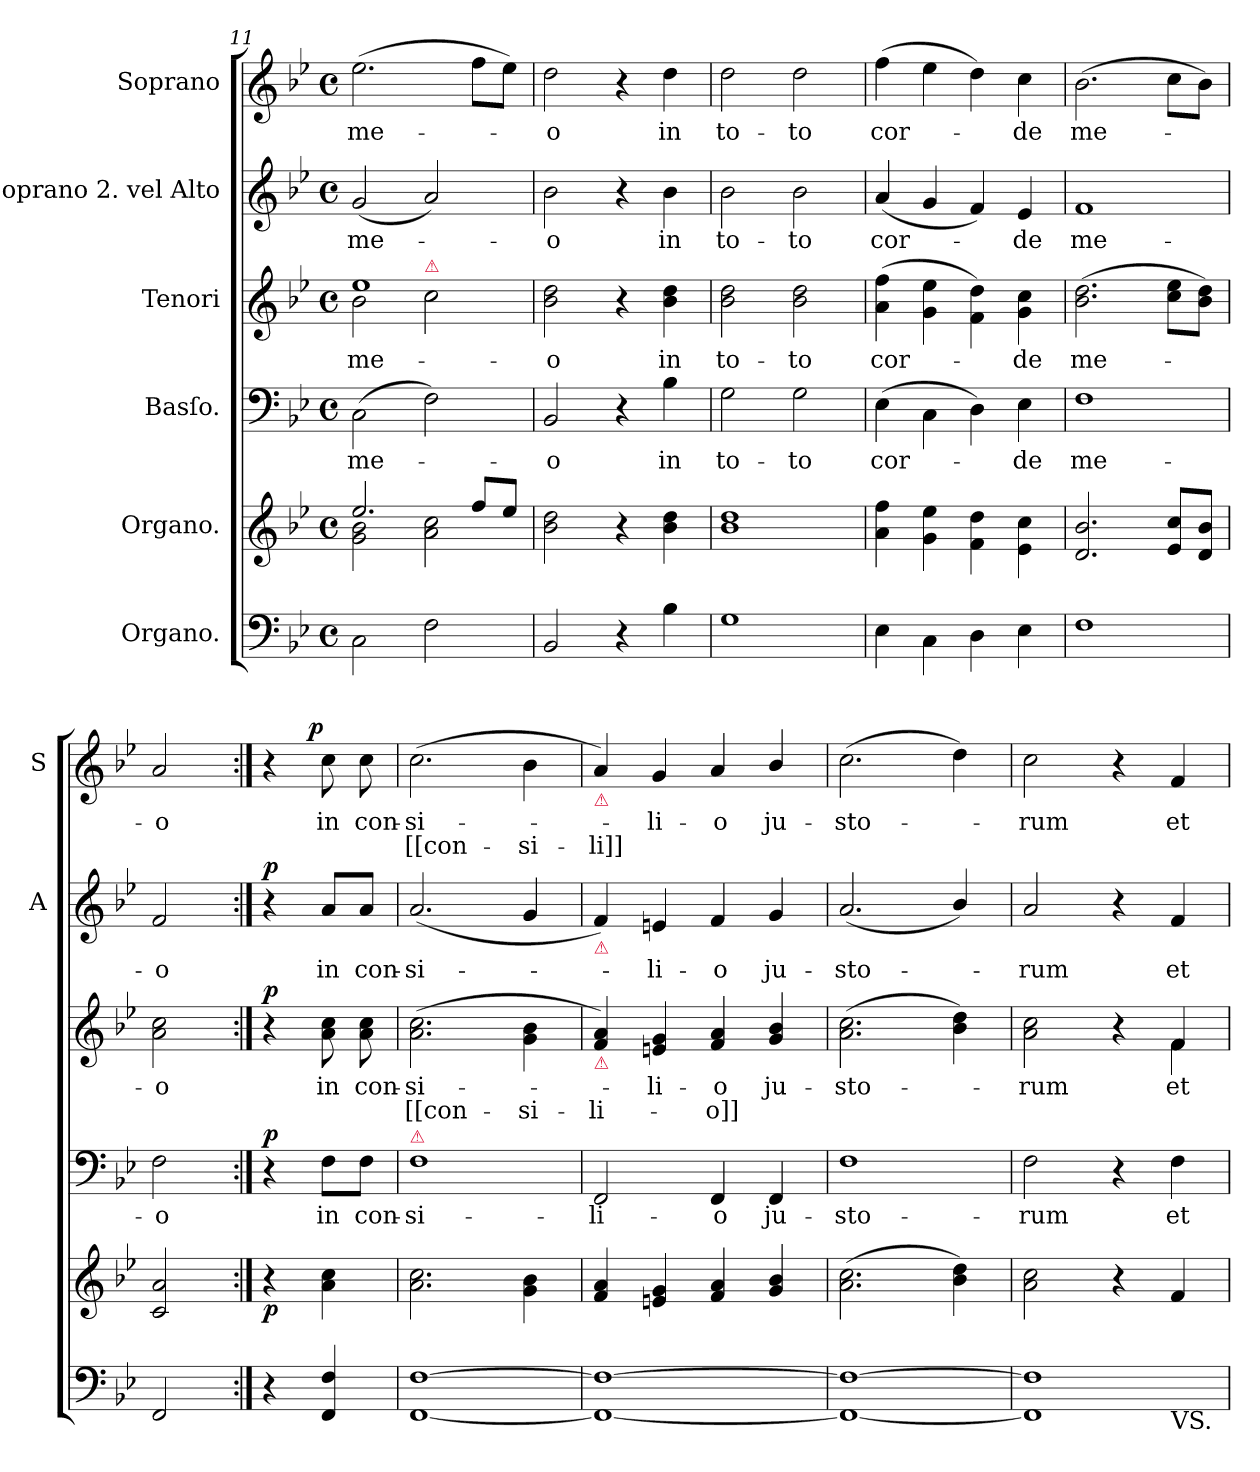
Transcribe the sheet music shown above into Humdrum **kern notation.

**kern	**kern	**dynam	**kern	**text	**dynam	**kern	**text	**text	**dynam	**kern	**text	**dynam	**kern	**text	**text	**dynam
*part6	*part5	*part5	*part4	*part4	*part4	*part3	*part3	*part3	*part3	*part2	*part2	*part2	*part1	*part1	*part1	*part1
*staff6	*staff5	*staff5	*staff4	*staff4	*staff4	*staff3	*staff3	*staff3	*staff3	*staff2	*staff2	*staff2	*staff1	*staff1	*staff1	*staff1
*I"Organo.	*I"Organo.	*	*I"Basſo.	*	*	*I"Tenori	*	*	*	*I"Soprano 2. vel Alto	*	*	*I"Soprano	*	*	*
*	*	*	*	*	*	*	*	*	*	*I'A	*	*	*I'S	*	*	*
*clefF4	*clefG2	*	*clefF4	*	*	*clefG2	*	*	*	*clefG2	*	*	*clefG2	*	*	*
*	*	*	*	*	*	*ITrd8c12	*	*	*	*	*	*	*	*	*	*
*k[b-e-]	*k[b-e-]	*	*k[b-e-]	*	*	*k[b-e-]	*	*	*	*k[b-e-]	*	*	*k[b-e-]	*	*	*
*M4/4	*M4/4	*	*M4/4	*	*	*M4/4	*	*	*	*M4/4	*	*	*M4/4	*	*	*
*met(c)	*met(c)	*	*met(c)	*	*	*met(c)	*	*	*	*met(c)	*	*	*met(c)	*	*	*
=11	=11	=11	=11	=11	=11	=11	=11	=11	=11	=11	=11	=11	=11	=11	=11	=11
*	*^	*	*	*	*	*	*	*	*	*	*	*	*	*	*	*
!	!	!	!	!	!LO:LY:i	!	!	!	!	!	!	!LO:LY:i	!	!	!	!	!
*	*	*	*	*	*	*	*^	*	*	*	*	*	*	*	*	*	*
2C\	2.ee-/	2g\ 2b-\	.	(2C\	me-	.	1e-	2B-\	me-	.	.	(2g/	me-	.	(2.ee-\	me-	.	.
!	!	!	!	!	!	!	!	!LO:TX:a:color=crimson:t=⚠	!	!	!	!	!	!	!	!	!	!
2F\	.	2a\ 2cc\	.	2F\)	.	.	.	2c\	.	.	.	2a/)	.	.	.	.	.	.
.	8ff/L	.	.	.	.	.	.	.	.	.	.	.	.	.	8ff\L	.	.	.
.	8ee-/J	.	.	.	.	.	.	.	.	.	.	.	.	.	8ee-\J)	.	.	.
*	*v	*v	*	*	*	*	*v	*v	*	*	*	*	*	*	*	*	*	*
=12	=12	=12	=12	=12	=12	=12	=12	=12	=12	=12	=12	=12	=12	=12	=12	=12
!	!	!	!	!LO:LY:i	!	!	!	!	!	!	!LO:LY:i	!	!	!	!	!
2BB-/	2b-\ 2dd\	.	2BB-/	-o	.	2B-\ 2d\	-o	.	.	2b-\	o	.	2dd\	-o	.	.
4r	4r	.	4r	.	.	4r	.	.	.	4r	.	.	4r	.	.	.
!	!	!	!	!LO:LY:i	!	!	!	!	!	!	!LO:LY:i	!	!	!	!	!
4B-\	4b-\ 4dd\	.	4B-\	in	.	4B-\ 4d\	in	.	.	4b-\	in	.	4dd\	in	.	.
=13	=13	=13	=13	=13	=13	=13	=13	=13	=13	=13	=13	=13	=13	=13	=13	=13
!	!	!	!	!LO:LY:i	!	!	!	!	!	!	!LO:LY:i	!	!	!	!	!
1G	1b- 1dd	.	2G\	to-	.	2B-\ 2d\	to-	.	.	2b-\	to-	.	2dd\	to-	.	.
!	!	!	!	!LO:LY:i	!	!	!	!	!	!	!LO:LY:i	!	!	!	!	!
.	.	.	2G\	-to	.	2B-\ 2d\	-to	.	.	2b-\	-to	.	2dd\	-to	.	.
=14	=14	=14	=14	=14	=14	=14	=14	=14	=14	=14	=14	=14	=14	=14	=14	=14
!	!	!	!	!LO:LY:i	!	!	!	!	!	!	!LO:LY:i	!	!	!	!	!
4E-\	4a\ 4ff\	.	(4E-\	cor-	.	(4A\ 4f\	cor-	.	.	(4a/	cor-	.	(4ff\	cor-	.	.
4C\	4g\ 4ee-\	.	4C\	.	.	4G\ 4e-\	.	.	.	4g/	.	.	4ee-\	.	.	.
4D\	4f\ 4dd\	.	4D\)	.	.	4F\ 4d\)	.	.	.	4f/)	.	.	4dd\)	.	.	.
!	!	!	!	!LO:LY:i	!	!	!	!	!	!	!LO:LY:i	!	!	!	!	!
4E-\	4e-\ 4cc\	.	4E-\	-de	.	4G\ 4c\	-de	.	.	4e-/	-de	.	4cc\	-de	.	.
=15	=15	=15	=15	=15	=15	=15	=15	=15	=15	=15	=15	=15	=15	=15	=15	=15
!	!	!	!	!LO:LY:i	!	!	!	!	!	!	!LO:LY:i	!	!	!	!	!
1F	2.d/ 2.b-/	.	1F	me-	.	(2.B-\ 2.d\	me-	.	.	1f	me-	.	(2.b-\	me-	.	.
.	8e-/ 8cc/L	.	.	.	.	8c\ 8e-\L	.	.	.	.	.	.	8cc\L	.	.	.
.	8d/ 8b-/J	.	.	.	.	8B-\ 8d\J)	.	.	.	.	.	.	8b-\J)	.	.	.
=	=	=	=	=	=	=	=	=	=	=	=	=	=	=	=	=
!	!	!	!	!LO:LY:i	!	!	!	!	!	!	!LO:LY:i	!	!	!	!	!
2FF/	2c/ 2a/	.	2F\	-o	.	2A\ 2c\	-o	.	.	2f/	-o	.	2a/	-o	.	.
=16:|!	=16:|!	=16:|!	=16:|!	=16:|!	=16:|!	=16:|!	=16:|!	=16:|!	=16:|!	=16:|!	=16:|!	=16:|!	=16:|!	=16:|!	=16:|!	=16:|!
!	!	!	!	!	!LO:DY:b	!	!	!	!LO:DY:b	!	!	!LO:DY:b	!	!	!	!
4r	4r	p	4r	.	p	4r	.	.	p	4r	.	p	4r	.	.	.
!	!	!	!	!LO:LY:i	!	!	!	!	!	!	!LO:LY:i	!	!	!	!	!LO:DY:b:rj
4FF/ 4F/	4a\ 4cc\	.	8F\L	in	.	8A\ 8c\	in	.	.	8a/L	in	.	8cc\	in	.	p
!	!	!	!	!LO:LY:i	!	!	!	!	!	!	!LO:LY:i	!	!	!	!	!
.	.	.	8F\J	con-	.	8A\ 8c\	con-	.	.	8a/J	con-	.	8cc\	con-	.	.
=17	=17	=17	=17	=17	=17	=17	=17	=17	=17	=17	=17	=17	=17	=17	=17	=17
!	!	!	!LO:TX:a:color=crimson:t=⚠	!	!	!	!	!	!	!	!	!	!	!	!	!
!	!	!	!	!LO:LY:i	!	!	!	!	!	!	!LO:LY:i	!	!	!	!	!
[1FF [1F	2.a\ 2.cc\	.	1F	-si-	.	(2.A\ 2.c\	-si-	[[con-	.	(2.a/	-si-	.	(2.cc\	-si-	[[con-	.
.	4g\ 4b-\	.	.	.	.	4G\ 4B-\	.	-si-	.	4g/	.	.	4b-\	.	-si-	.
=18	=18	=18	=18	=18	=18	=18	=18	=18	=18	=18	=18	=18	=18	=18	=18	=18
!	!	!	!	!	!	!	!	!	!	!	!	!	!LO:TX:b:color=crimson:t=⚠	!	!	!
!	!	!	!	!	!	!	!	!	!	!LO:TX:b:color=crimson:t=⚠	!	!	!	!	!	!
!	!	!	!	!	!	!LO:TX:b:color=crimson:t=⚠	!	!	!	!	!	!	!	!	!	!
!	!	!	!	!LO:LY:i	!	!	!	!	!	!	!	!	!	!	!	!
1FF_ 1F_	4f/ 4a/	.	2FF/	-li-	.	4F/ 4A/)	.	-li-	.	4f/)	.	.	4a/)	.	-li]]	.
!	!	!	!	!	!	!	!	!	!	!	!LO:LY:i	!	!	!	!	!
.	4en/ 4g/	.	.	.	.	4En/ 4G/	-li-	.	.	4en/	-li-	.	4g/	-li-	.	.
!	!	!	!	!LO:LY:i	!	!	!	!	!	!	!LO:LY:i	!	!	!	!	!
.	4f/ 4a/	.	4FF/	-o	.	4F/ 4A/	-o	-o]]	.	4f/	-o	.	4a/	-o	.	.
!	!	!	!	!LO:LY:i	!	!	!	!	!	!	!LO:LY:i	!	!	!	!	!
.	4g/ 4b-/	.	4FF/	ju-	.	4G/ 4B-/	ju-	.	.	4g/	ju-	.	4b-/	ju-	.	.
=19	=19	=19	=19	=19	=19	=19	=19	=19	=19	=19	=19	=19	=19	=19	=19	=19
!	!	!	!	!LO:LY:i	!	!	!	!	!	!	!LO:LY:i	!	!	!	!	!
1FF_ 1F_	(2.a\ 2.cc\	.	1F	-sto-	.	(2.A\ 2.c\	-sto-	.	.	(2.a/	-sto-	.	(2.cc\	-sto-	.	.
.	4b-\ 4dd\)	.	.	.	.	4B-\ 4d\)	.	.	.	4b-/)	.	.	4dd\)	.	.	.
=20	=20	=20	=20	=20	=20	=20	=20	=20	=20	=20	=20	=20	=20	=20	=20	=20
!	!	!	!	!LO:LY:i	!	!	!	!	!	!	!LO:LY:i	!	!	!	!	!
*^	*	*	*	*	*	*^	*	*	*	*	*	*	*	*	*	*
1FF] 1F]	2.ryy	2a\ 2cc\	.	2F\	-rum	.	2A\ 2c\	2ryy	-rum	.	.	2a/	-rum	.	2cc\	-rum	.	.
.	.	4r	.	4r	.	.	4r	4ryy	.	.	.	4r	.	.	4r	.	.	.
!	!LO:TX:b:t=VS.	!	!	!	!	!	!	!	!	!	!	!	!	!	!	!	!	!
!	!	!	!	!	!LO:LY:i	!	!	!	!	!	!	!	!LO:LY:i	!	!	!	!	!
.	4ryy	4f/	.	4F\	et	.	4F/	4F\	et	.	.	4f/	et	.	4f/	et	.	.
*v	*v	*	*	*	*	*	*v	*v	*	*	*	*	*	*	*	*	*	*
=	=	=	=	=	=	=	=	=	=	=	=	=	=	=	=	=
*-	*-	*-	*-	*-	*-	*-	*-	*-	*-	*-	*-	*-	*-	*-	*-	*-
